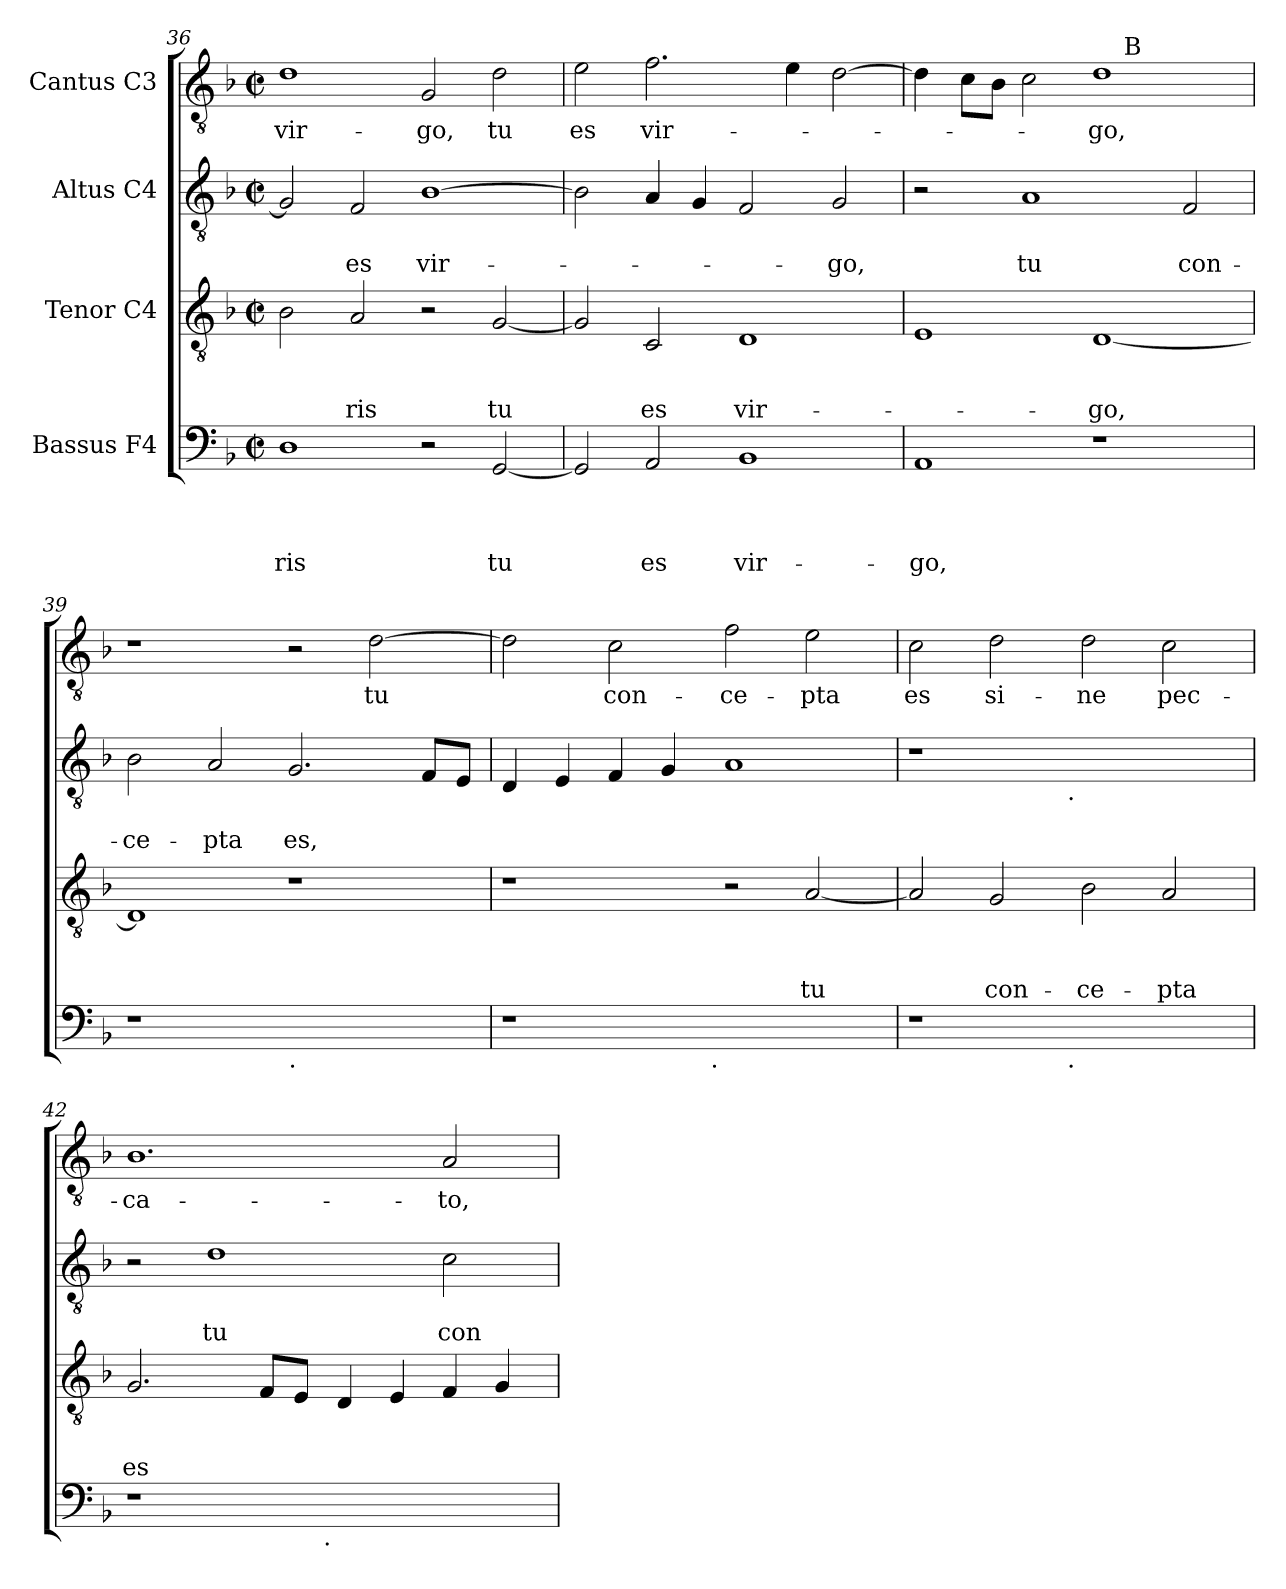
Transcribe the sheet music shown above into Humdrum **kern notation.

**kern	**text	**text	**text	**text	**kern	**text	**text	**text	**kern	**text	**text	**kern	**text
*part4	*part4	*part4	*part4	*part4	*part3	*part3	*part3	*part3	*part2	*part2	*part2	*part1	*part1
*staff4	*staff4	*staff4	*staff4	*staff4	*staff3	*staff3	*staff3	*staff3	*staff2	*staff2	*staff2	*staff1	*staff1
*I"Bassus F4	*	*	*	*	*I"Tenor C4	*	*	*	*I"Altus C4	*	*	*I"Cantus C3	*
*clefF4	*	*	*	*	*clefGv2	*	*	*	*clefGv2	*	*	*clefGv2	*
*k[b-]	*	*	*	*	*k[b-]	*	*	*	*k[b-]	*	*	*k[b-]	*
*F:	*	*	*	*	*F:	*	*	*	*F:	*	*	*F:	*
*M2/2	*	*	*	*	*M2/2	*	*	*	*M2/2	*	*	*M2/2	*
*met(c|)	*	*	*	*	*met(c|)	*	*	*	*met(c|)	*	*	*met(c|)	*
=36	=36	=36	=36	=36	=36	=36	=36	=36	=36	=36	=36	=36	=36
!	!	!	!	!LO:LY:b	!	!	!	!	!	!	!	!	!LO:LY:b
1D	.	.	.	-ris	2B-\	.	.	.	2G/]	.	.	1d	vir-
!	!	!	!	!	!	!	!	!LO:LY:b	!	!	!LO:LY:b	!	!
.	.	.	.	.	2A/	.	.	-ris	2F/	.	es	.	.
!	!	!	!	!	!	!	!	!	!	!	!LO:LY:b	!	!LO:LY:b
2r	.	.	.	.	2r	.	.	.	[>1B-	.	vir-	2G/	-go,
!	!	!	!	!LO:LY:b	!	!	!	!LO:LY:b	!	!	!	!	!LO:LY:b
[<2GG/	.	.	.	tu	[<2G/	.	.	tu	.	.	.	2d\	tu
=37	=37	=37	=37	=37	=37	=37	=37	=37	=37	=37	=37	=37	=37
!	!	!	!	!	!	!	!	!	!	!	!	!	!LO:LY:b
2GG/]	.	.	.	.	2G/]	.	.	.	2B-\]	.	.	2e\	es
!	!	!	!	!LO:LY:b	!	!	!	!LO:LY:b	!	!	!	!	!LO:LY:b
2AA/	.	.	.	es	2C/	.	.	es	4A/	.	.	2.f\	vir-
.	.	.	.	.	.	.	.	.	4G/	.	.	.	.
!	!	!	!	!LO:LY:b	!	!	!	!LO:LY:b	!	!	!	!	!
1BB-	.	.	.	vir-	1D	.	.	vir-	2F/	.	.	.	.
.	.	.	.	.	.	.	.	.	.	.	.	4e\	.
!	!	!	!	!	!	!	!	!	!	!	!LO:LY:b	!	!
.	.	.	.	.	.	.	.	.	2G/	.	-go,	[>2d\	.
=38	=38	=38	=38	=38	=38	=38	=38	=38	=38	=38	=38	=38	=38
!	!	!	!	!LO:LY:b	!	!	!	!	!	!	!	!	!
*	*	*	*	*	*	*	*	*	*	*	*	*^	*
1AA	.	.	.	-go,	1E	.	.	.	2r	.	.	4d\]	1ryy	.
.	.	.	.	.	.	.	.	.	.	.	.	8c\L	.	.
.	.	.	.	.	.	.	.	.	.	.	.	8B-\J	.	.
!	!	!	!	!	!	!	!	!	!	!	!LO:LY:b	!	!	!
.	.	.	.	.	.	.	.	.	1A	.	tu	2c\	.	.
!	!	!	!	!	!	!	!	!LO:LY:b	!	!	!	!	!	!LO:LY:b
1r	.	.	.	.	[<1D	.	.	-go,	.	.	.	1d	8ryy	-go,
!	!	!	!	!	!	!	!	!	!	!	!	!	!LO:TX:a:t=B	!
.	.	.	.	.	.	.	.	.	.	.	.	.	2..ryy	.
!	!	!	!	!	!	!	!	!	!	!	!LO:LY:b	!	!	!
.	.	.	.	.	.	.	.	.	2F/	.	con-	.	.	.
!!LO:PB:g=z
=39	=39	=39	=39	=39	=39	=39	=39	=39	=39	=39	=39	=39	=39	=39
!	!	!	!	!	!	!	!	!	!	!	!LO:LY:b	!	!	!
*	*	*	*	*	*	*	*	*	*	*	*	*v	*v	*
1r	.	.	.	.	1D]	.	.	.	2B-\	.	-ce-	1r	.
!	!	!	!	!	!	!	!	!	!	!	!LO:LY:b	!	!
.	.	.	.	.	.	.	.	.	2A/	.	-pta	.	.
!LO:TX:b:t=.	!	!	!	!	!	!	!	!	!	!	!	!	!
!	!	!	!	!	!	!	!	!	!	!	!LO:LY:b	!	!
1ryy	.	.	.	.	1r	.	.	.	2.G/	.	es,	2r	.
!	!	!	!	!	!	!	!	!	!	!	!	!	!LO:LY:b
.	.	.	.	.	.	.	.	.	.	.	.	[>2d\	tu
.	.	.	.	.	.	.	.	.	8F/L	.	.	.	.
.	.	.	.	.	.	.	.	.	8E/J	.	.	.	.
=40	=40	=40	=40	=40	=40	=40	=40	=40	=40	=40	=40	=40	=40
*^	*	*	*	*	*	*	*	*	*	*	*	*	*
1r	2ryy	.	.	.	.	1r	.	.	.	4D/	.	.	2d\]	.
.	.	.	.	.	.	.	.	.	.	4E/	.	.	.	.
!	!	!	!	!	!	!	!	!	!	!	!	!	!	!LO:LY:b
.	4...ryy	.	.	.	.	.	.	.	.	4F/	.	.	2c\	con-
.	.	.	.	.	.	.	.	.	.	4G/	.	.	.	.
!	!LO:TX:b:t=.	!	!	!	!	!	!	!	!	!	!	!	!	!
.	1ryy	.	.	.	.	.	.	.	.	.	.	.	.	.
!	!	!	!	!	!	!	!	!	!	!	!	!	!	!LO:LY:b
1ryy	.	.	.	.	.	2r	.	.	.	1A	.	.	2f\	-ce-
!	!	!	!	!	!	!	!	!	!LO:LY:b	!	!	!	!	!LO:LY:b
.	.	.	.	.	.	[<2A/	.	.	tu	.	.	.	2e\	-pta
.	32ryy	.	.	.	.	.	.	.	.	.	.	.	.	.
=41	=41	=41	=41	=41	=41	=41	=41	=41	=41	=41	=41	=41	=41	=41
!	!	!	!	!	!	!	!	!	!	!	!	!	!	!LO:LY:b
*	*	*	*	*	*	*	*	*	*	*^	*	*	*	*
1r	2ryy	.	.	.	.	2A/]	.	.	.	1r	2ryy	.	.	2c\	es
!	!	!	!	!	!	!	!	!	!LO:LY:b	!	!	!	!	!	!LO:LY:b
.	4...ryy	.	.	.	.	2G/	.	.	con-	.	4...ryy	.	.	2d\	si-
!	!	!	!	!	!	!	!	!	!	!	!LO:TX:b:t=.	!	!	!	!
!	!LO:TX:b:t=.	!	!	!	!	!	!	!	!	!	!	!	!	!	!
.	1ryy	.	.	.	.	.	.	.	.	.	1ryy	.	.	.	.
!	!	!	!	!	!	!	!	!	!LO:LY:b	!	!	!	!	!	!LO:LY:b
1ryy	.	.	.	.	.	2B-\	.	.	-ce-	1ryy	.	.	.	2d\	-ne
!	!	!	!	!	!	!	!	!	!LO:LY:b	!	!	!	!	!	!LO:LY:b
.	.	.	.	.	.	2A/	.	.	-pta	.	.	.	.	2c\	pec-
.	32ryy	.	.	.	.	.	.	.	.	.	32ryy	.	.	.	.
=42	=42	=42	=42	=42	=42	=42	=42	=42	=42	=42	=42	=42	=42	=42	=42
!	!	!	!	!	!	!	!	!	!LO:LY:b	!	!	!	!	!	!LO:LY:b
*	*	*	*	*	*	*	*	*	*	*v	*v	*	*	*	*
1r	2ryy	.	.	.	.	2.G/	.	.	es	2r	.	.	1.B-	-ca-
!	!	!	!	!	!	!	!	!	!	!	!	!LO:LY:b	!	!
.	4...ryy	.	.	.	.	.	.	.	.	1d	.	tu	.	.
.	.	.	.	.	.	8F/L	.	.	.	.	.	.	.	.
.	.	.	.	.	.	8E/J	.	.	.	.	.	.	.	.
!	!LO:TX:b:t=.	!	!	!	!	!	!	!	!	!	!	!	!	!
.	1ryy	.	.	.	.	.	.	.	.	.	.	.	.	.
1ryy	.	.	.	.	.	4D/	.	.	.	.	.	.	.	.
.	.	.	.	.	.	4E/	.	.	.	.	.	.	.	.
!	!	!	!	!	!	!	!	!	!	!	!	!LO:LY:b	!	!LO:LY:b
.	.	.	.	.	.	4F/	.	.	.	2c\	.	con-	2A/	-to,
.	.	.	.	.	.	4G/	.	.	.	.	.	.	.	.
.	32ryy	.	.	.	.	.	.	.	.	.	.	.	.	.
*v	*v	*	*	*	*	*	*	*	*	*	*	*	*	*
=	=	=	=	=	=	=	=	=	=	=	=	=	=
*-	*-	*-	*-	*-	*-	*-	*-	*-	*-	*-	*-	*-	*-
